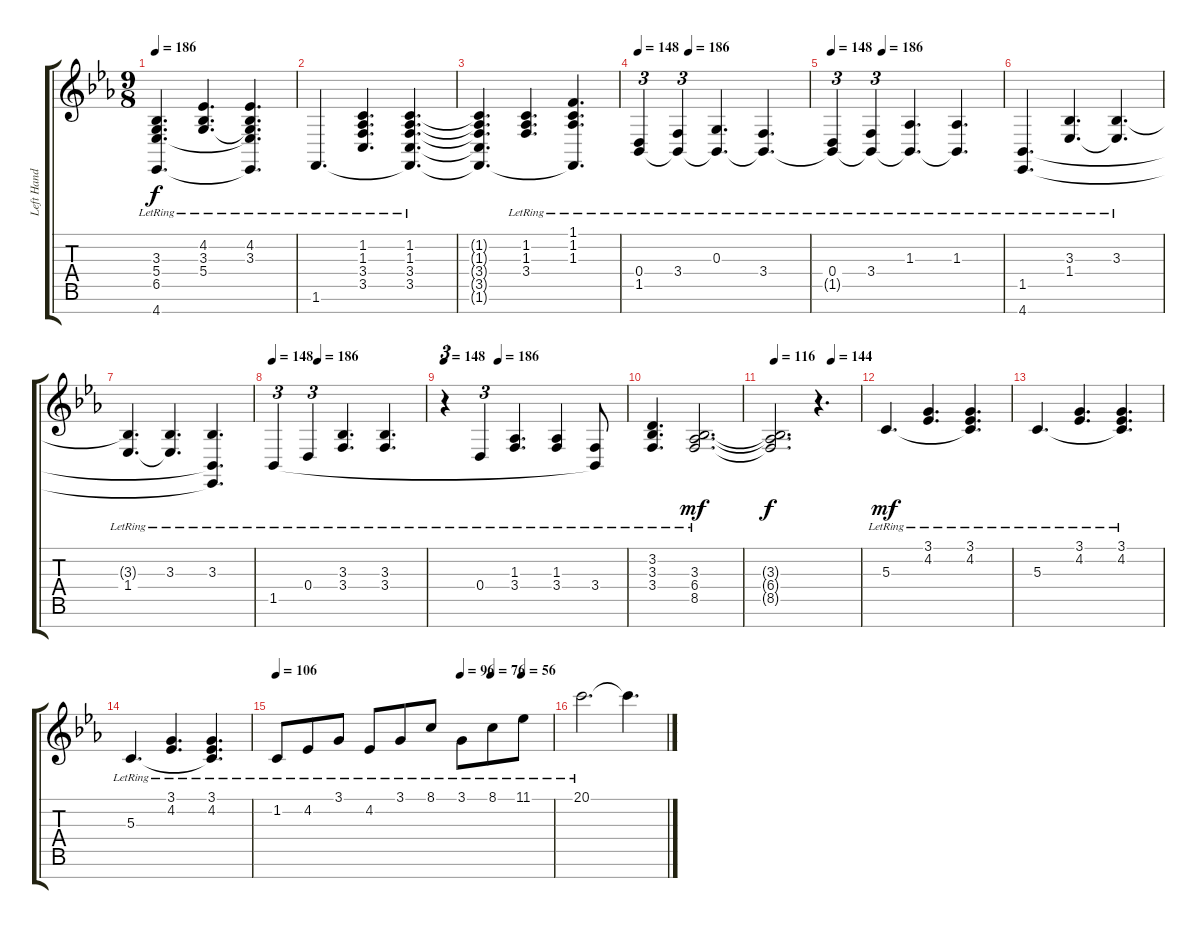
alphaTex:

\track ("Left Hand" "Left Hand") {instrument acousticgrandpiano}
\staff {score tabs}
\tuning (E4 B3 G3 D3 A2 E2 B1) {hide}
\ts (9 8)
\tempo 186
\clef g2
\ks eb
(3.3{lr} 5.4{lr} 6.5{lr} 4.7{t}).4{d dy f} (4.2{lr} 3.3{lr} 5.4{lr}).4{d} (4.2{lr} 3.3{lr} 5.4{t} 6.5{t} 4.7{t}).4{d} |
1.6{lr}.4{d} (1.2{lr} 1.3{lr} 3.4{lr} 3.5{lr}).4{d} (1.2{lr} 1.3{lr} 3.4{lr} 3.5{lr} 1.6{t}).4{d} |
(1.2{t} 1.3{t} 3.4{t} 3.5{t} 1.6{t}).4{d} (1.2{lr} 1.3{lr} 3.4{lr}).4{d} (1.1{lr} 1.2{lr} 1.3{lr} 1.6{t}).4{d} |
\tempo 148
\tempo (186 0.2962962962962963)
(0.4{lr} 1.5{lr}).4{tu (3 2)} (3.4{lr} 1.5{t}).4{tu (3 2)} (0.3{lr} 1.5{t}).4{d} (3.4{lr} 1.5{t}).4{d} |
\tempo 148
\tempo (186 0.2962962962962963)
(0.4{lr} 1.5{t}).4{tu (3 2)} (3.4{lr} 1.5{t}).4{tu (3 2)} (1.3{lr} 1.5{t}).4{d} (1.3{lr} 1.5{t}).4{d} |
(1.5{lr} 4.7{lr}).4{d} (3.3{lr} 1.4{lr}).4{d} (3.3{lr} 1.4{t}).4{d} |
(3.3{t} 1.4{lr}).4{d} (3.3{lr} 1.4{t}).4{d} (3.3{lr} 1.5{t} 4.7{t}).4{d} |
\tempo 148
\tempo (186 0.2962962962962963)
1.5{lr}.4{tu (3 2)} 0.4{lr}.4{tu (3 2)} (3.3{lr} 3.4{lr}).4{d} (3.3{lr} 3.4{lr}).4{d} |
\tempo 148
\tempo (186 0.2962962962962963)
r.4{tu (3 2)} 0.4{lr}.4{tu (3 2)} (1.3{lr} 3.4{lr}).4{d} (1.3{lr} 3.4{lr}).4 (3.4{lr} 1.5{t}).8 |
(3.2{lr} 3.3{lr} 3.4{lr}).4{d} (3.3{lr} 6.4{lr} 8.5{lr}).2{d dy mf} |
\tempo 116
\tempo (144 0.6666666666666666)
(3.3{t} 6.4{t} 8.5{t}).2{d dy f} r.4{d} |
5.3{lr}.4{d dy mf} (3.1{lr} 4.2{lr}).4{d} (3.1{lr} 4.2{lr} 5.3{t}).4{d} |
5.3{lr}.4{d} (3.1{lr} 4.2{lr}).4{d} (3.1{lr} 4.2{lr} 5.3{t}).4{d} |
5.3{lr}.4{d} (3.1{lr} 4.2{lr}).4{d} (3.1{lr} 4.2{lr} 5.3{t}).4{d} |
\tempo 106
\tempo (96 0.6666666666666666)
\tempo (76 0.7777777777777778)
\tempo (56 0.8888888888888888)
1.2{lr}.8{balance 4} 4.2{lr}.8 3.1{lr}.8 4.2{lr}.8 3.1{lr}.8 8.1{lr}.8 3.1{lr}.8 8.1{lr}.8 11.1{lr}.8 |
20.1{lr}.2{d} 20.1{t}.4{d}
